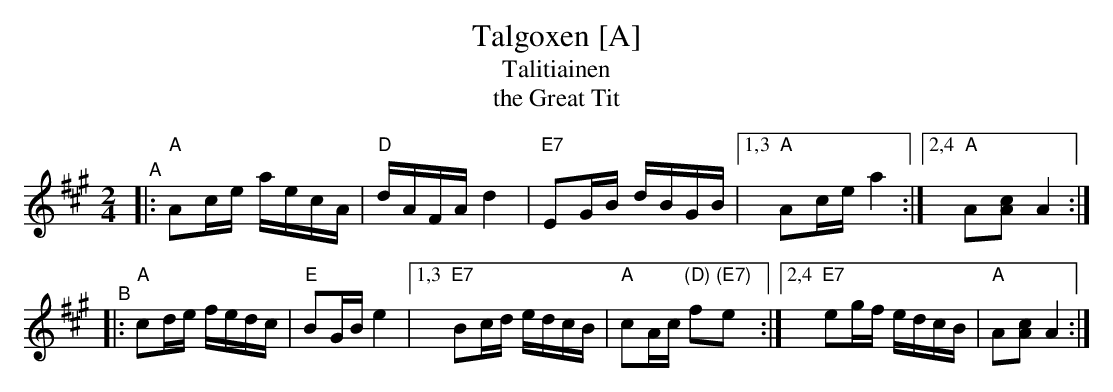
X:1
T: Talgoxen [A]	% Swedish title
T: Talitiainen	% Finnish title
T: the Great Tit	% English title
M: 2/4
L: 1/16
K: A
"^A"|:\
"A"A2ce aecA | "D"dAFA d4 |\
"E7"E2GB dBGB |1,3 "A"A2ce a4 \
:|2,4 "A"A2[c2A2] A4 :|
"^B"|:\
"A"c2de fedc | "E"B2GB e4 \
 |1,3 "E7"B2cd edcB | "A"c2Ac "(D)"f2"(E7)"e2 \
:|2,4 "E7"e2gf edcB | "A"A2[c2A2] A4 :|
